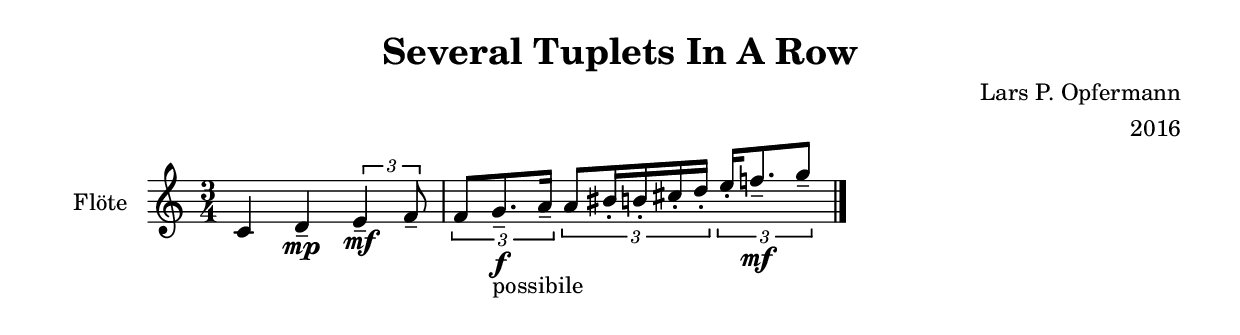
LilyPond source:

\version "2.24.4"

\header {
  workCreditTypeTitle = "Several Tuplets In A Row"
  movementTitle       = "Several Tuplets In A Row"
  encodingDate        = "2024-10-06"
  composer            = "Lars P. Opfermann"
  arranger            = "2016"
  software            = "Finale v27.4 for Mac"
  right               = "©"
  title               = "Several Tuplets In A Row"
}

\paper {
  % horizontal-shift = 0.0\mm
  % indent = 0.0\mm
  % short-indent = 0.0\mm
  
  % markup-system-spacing-padding = 0.0\mm
  % between-system-space = 0.0\mm
  % page-top-space = 0.0\mm
  
  % page-count = -1
  % system-count = -1
  
  % oddHeaderMarkup = ""
  % evenHeaderMarkup = ""
  % oddFooterMarkup = ""
  % evenFooterMarkup = ""
}

\layout {
  \context { \Score
    autoBeaming = ##f % to display tuplets brackets
  }
  \context { \Voice
  }
}

Part_POne_Staff_One_Voice_One = \absolute {
  \language "nederlands"
  
  
  \clef "treble"
  \key c \major
  \numericTimeSignature \time 3/4
  \stemUp c'4 d' \mp _-
  \once\override TupletBracket.bracket-visibility = ##t
  \tuplet 3/2 {  e'4 \mf _- f'8 _- }
  
  
  \once\override TupletBracket.bracket-visibility = ##t
  
  \once\override TupletBracket.direction = -1 % DOWN
  \tuplet 3/2 {  f'8 [
  g'8. _\markup { "possibile" } \f _- a'16 ]
  _- }
  \once\override TupletBracket.bracket-visibility = ##t
  
  \once\override TupletBracket.direction = -1 % DOWN
  \tuplet 3/2 {  a'8 [
  bis'!16 _. b'! _. cis''! _. d'' ]
  _. }
  \once\override TupletBracket.bracket-visibility = ##t
  
  \once\override TupletBracket.direction = -1 % DOWN
  \tuplet 3/2 {  e''16 [
  _. f''!8. \mf _- g''8 ]
  _- }
  \bar "|."
  
}

\book {

  \score {
    <<
      
      <<
      
        \new Staff  = "Part_POne_Staff_One"
        \with {
          instrumentName = "Flöte"
          shortInstrumentName = "Fl."
        }
        <<
          \context Voice = "Part_POne_Staff_One_Voice_One" <<
            \Part_POne_Staff_One_Voice_One
          >>
        >>
      
      >>
    
    >>
    
    \layout {
      \context { \Score
        autoBeaming = ##f % to display tuplets brackets
      }
      \context { \Voice
      }
    }
    
    \midi {
      \tempo 16 = 360
    }
  }
  
}
